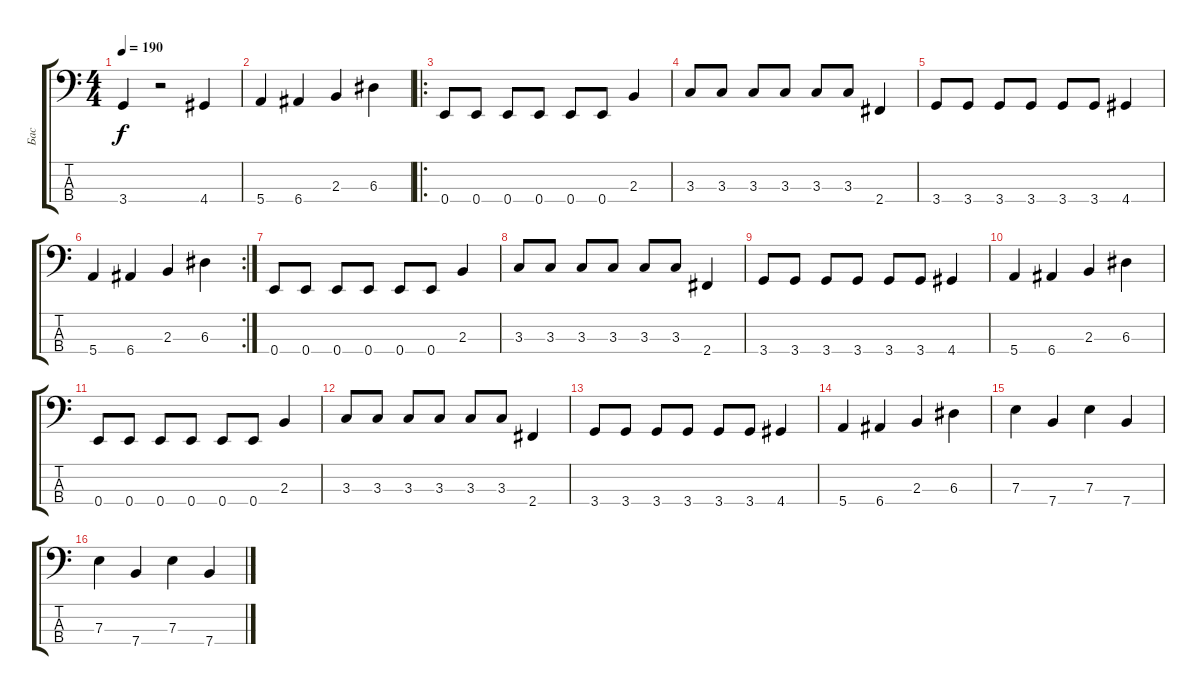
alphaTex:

\track ("Бас" "Бас") {instrument electricbassfinger}
\staff {score tabs}
\tuning (G2 D2 A1 E1) {hide}
\ts (4 4)
\tempo 190
\clef f4
\ks c
3.4.4{dy f} r.2 4.4.4 |
5.4.4 6.4.4 2.3.4 6.3.4 |
\ro
0.4.8 0.4.8 0.4.8 0.4.8 0.4.8 0.4.8 2.3.4 |
3.3.8 3.3.8 3.3.8 3.3.8 3.3.8 3.3.8 2.4.4 |
3.4.8 3.4.8 3.4.8 3.4.8 3.4.8 3.4.8 4.4.4 |
\rc 2
5.4.4 6.4.4 2.3.4 6.3.4 |
0.4.8 0.4.8 0.4.8 0.4.8 0.4.8 0.4.8 2.3.4 |
3.3.8 3.3.8 3.3.8 3.3.8 3.3.8 3.3.8 2.4.4 |
3.4.8 3.4.8 3.4.8 3.4.8 3.4.8 3.4.8 4.4.4 |
5.4.4 6.4.4 2.3.4 6.3.4 |
0.4.8 0.4.8 0.4.8 0.4.8 0.4.8 0.4.8 2.3.4 |
3.3.8 3.3.8 3.3.8 3.3.8 3.3.8 3.3.8 2.4.4 |
3.4.8 3.4.8 3.4.8 3.4.8 3.4.8 3.4.8 4.4.4 |
5.4.4 6.4.4 2.3.4 6.3.4 |
7.3.4 7.4.4 7.3.4 7.4.4 |
7.3.4 7.4.4 7.3.4 7.4.4
